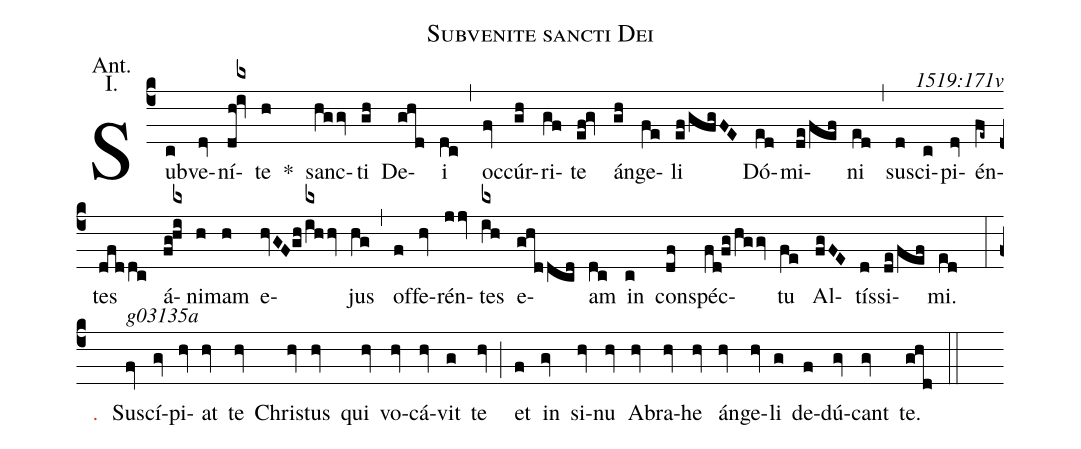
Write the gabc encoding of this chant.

name: Subvenite sancti Dei;
commentary: 1519:171v;
annotation: Ant.;
annotation: I.;
%%
(c4) Sub(c)ve(dv)ní(dh!ivr6)te(h) *() sanc(hggv)ti(gh) De(ghd)i(dc) (,)
oc(fv)cúr(gh)ri(gf)te(ef!gv) án(gh)ge(fe)li(ef/gfgFE) Dó(ed)mi(de/fef)ni(ed) (,)
sus(d)ci(c)pi(dv)én(fe~)tes(dfddc) á(fg!hir6)ni(h)mam(h) e(hvGF/0gh/ir6hhv)jus(hg) (,)
of(f)fe(hv)rén(jjv)tes(ir6h) e(ghddcd)am(dc) in(c) con(df)spéc(fd!fg/hggv)tu(fe) Al(fgFE)tís(d)si(de/fef)mi.(ed) (:)

<alt>g03135a</alt><c>⟨℣.⟩</c> Sus(fv)cí(gv)pi(hv)at(hv) te(hv) Chris(hv)tus(hv) qui(hv) vo(hv)cá(hv)vit(g) te(hv) (;)
et(f) in(gv) si(hv)nu(hv) A(hv)bra(hv)he(hv) án(hv)ge(hv)li(g) de(f)dú(gv)cant(gv) te.(ghd) (::)
